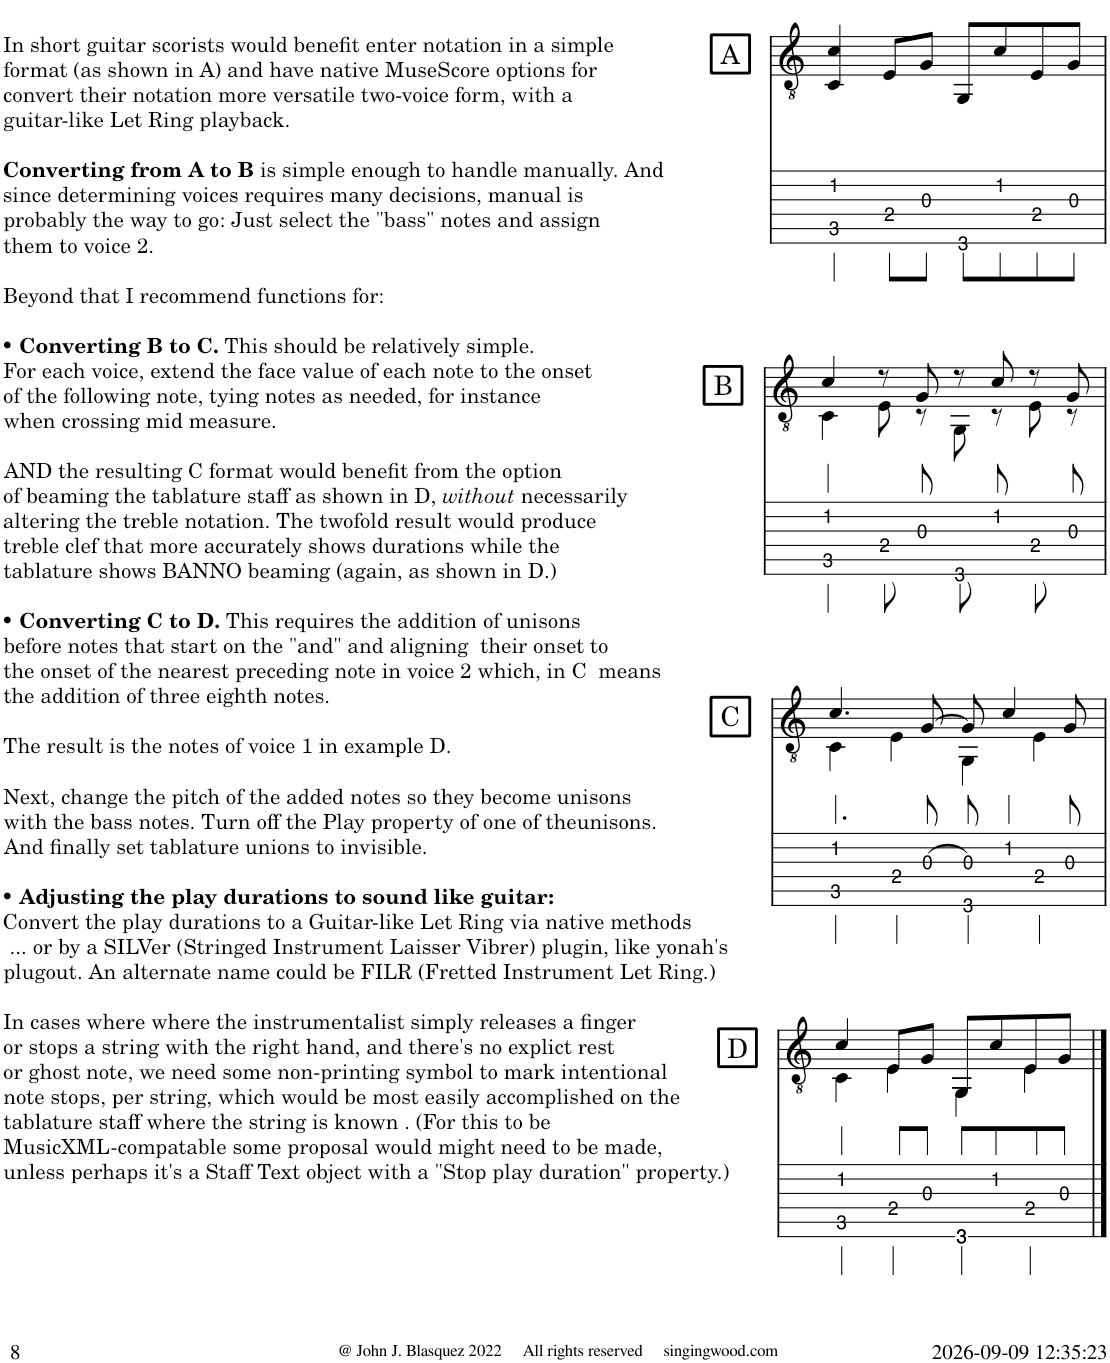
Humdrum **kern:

**kern	**kern
*part1	*part1
*staff2	*staff1
*I"Guitar	*
!!LO:PB:g=z
*	*clefGv2
*k[]	*k[]
*M4/4	*M4/4
=28	=28
!	!LO:TX:a:t=A
4C\ 4c\	4C/ 4c/
8E\L	8E/L
8G\J	8G/J
8GG\L	8GG/L
8c\	8c/
8E\	8E/
8G\J	8G/J
!!LO:LB:g=z
=29	=29
*^	*^
!	!	!LO:TX:a:t=B	!
4c/	4C\	4c/	4C\
8r	8E\	8r	8E\
8G/	8r	8G/	8r
8r	8GG\	8r	8GG\
8c/	8r	8c/	8r
8r	8E\	8r	8E\
8G/	8r	8G/	8r
!!LO:LB:g=z	!!
=30	=30	=30	=30
!	!	!LO:TX:a:t=C	!
4.c/	4C\	4.c/	4C\
.	4E\	.	4E\
[8G/	.	[8G/	.
8G/]	4GG\	8G/]	4GG\
4c/	.	4c/	.
.	4E\	.	4E\
8G/	.	8G/	.
!!LO:LB:g=z	!!
=31	=31	=31	=31
!	!	!LO:TX:a:t=D	!
4c/	4C\	4c/	4C\
8E/L	4E\	8E/L	4E\
8G/J	.	8G/J	.
8GG/L	4GG\	8GG/L	4GG\
8c/	.	8c/	.
8E/	4E\	8E/	4E\
8G/J	.	8G/J	.
*v	*v	*	*
*	*v	*v
==	==
*-	*-
